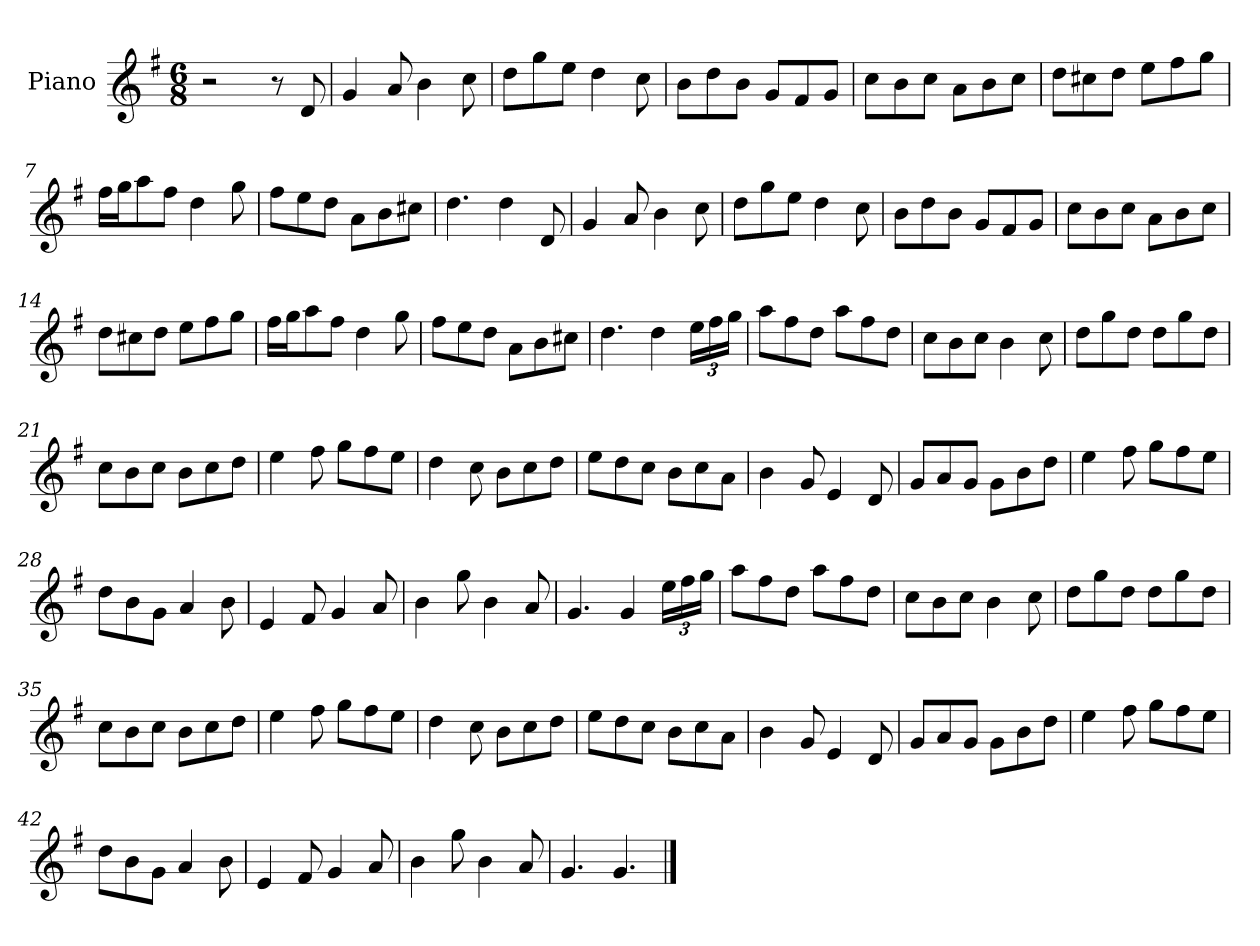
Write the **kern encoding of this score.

**kern
*part1
*staff1
*I"Piano
*I'Pno
*clefG2
*k[f#]
*M6/8
=1
2r
8r
8d/
=2
4g/
8a/
4b\
8cc\
=3
8dd\L
8gg\
8ee\J
4dd\
8cc\
=4
8b\L
8dd\
8b\J
8g/L
8f#/
8g/J
=5
8cc\L
8b\
8cc\J
8a\L
8b\
8cc\J
=6
8dd\L
8cc#X\
8dd\J
8ee\L
8ff#\
8gg\J
=7
16ff#\LL
16gg\J
8aa\
8ff#\J
4dd\
8gg\
=8
8ff#\L
8ee\
8dd\J
8a\L
8b\
8cc#X\J
=9
4.dd\
4dd\
8d/
=10
4g/
8a/
4b\
8cc\
=11
8dd\L
8gg\
8ee\J
4dd\
8cc\
=12
8b\L
8dd\
8b\J
8g/L
8f#/
8g/J
=13
8cc\L
8b\
8cc\J
8a\L
8b\
8cc\J
=14
8dd\L
8cc#X\
8dd\J
8ee\L
8ff#\
8gg\J
=15
16ff#\LL
16gg\J
8aa\
8ff#\J
4dd\
8gg\
=16
8ff#\L
8ee\
8dd\J
8a\L
8b\
8cc#X\J
=17
4.dd\
4dd\
*Xbrackettup
24ee\LL
24ff#\
24gg\JJ
=18
8aa\L
8ff#\
8dd\J
8aa\L
8ff#\
8dd\J
=19
8cc\L
8b\
8cc\J
4b\
8cc\
=20
8dd\L
8gg\
8dd\J
8dd\L
8gg\
8dd\J
=21
8cc\L
8b\
8cc\J
8b\L
8cc\
8dd\J
=22
4ee\
8ff#\
8gg\L
8ff#\
8ee\J
=23
4dd\
8cc\
8b\L
8cc\
8dd\J
=24
8ee\L
8dd\
8cc\J
8b\L
8cc\
8a\J
=25
4b\
8g/
4e/
8d/
=26
8g/L
8a/
8g/J
8g\L
8b\
8dd\J
=27
4ee\
8ff#\
8gg\L
8ff#\
8ee\J
=28
8dd\L
8b\
8g\J
4a/
8b\
=29
4e/
8f#/
4g/
8a/
=30
4b\
8gg\
4b\
8a/
=31
4.g/
4g/
24ee\LL
24ff#\
24gg\JJ
=32
8aa\L
8ff#\
8dd\J
8aa\L
8ff#\
8dd\J
=33
8cc\L
8b\
8cc\J
4b\
8cc\
=34
8dd\L
8gg\
8dd\J
8dd\L
8gg\
8dd\J
=35
8cc\L
8b\
8cc\J
8b\L
8cc\
8dd\J
=36
4ee\
8ff#\
8gg\L
8ff#\
8ee\J
=37
4dd\
8cc\
8b\L
8cc\
8dd\J
=38
8ee\L
8dd\
8cc\J
8b\L
8cc\
8a\J
=39
4b\
8g/
4e/
8d/
=40
8g/L
8a/
8g/J
8g\L
8b\
8dd\J
=41
4ee\
8ff#\
8gg\L
8ff#\
8ee\J
=42
8dd\L
8b\
8g\J
4a/
8b\
=43
4e/
8f#/
4g/
8a/
=44
4b\
8gg\
4b\
8a/
=45
4.g/
4.g/
==
*-
